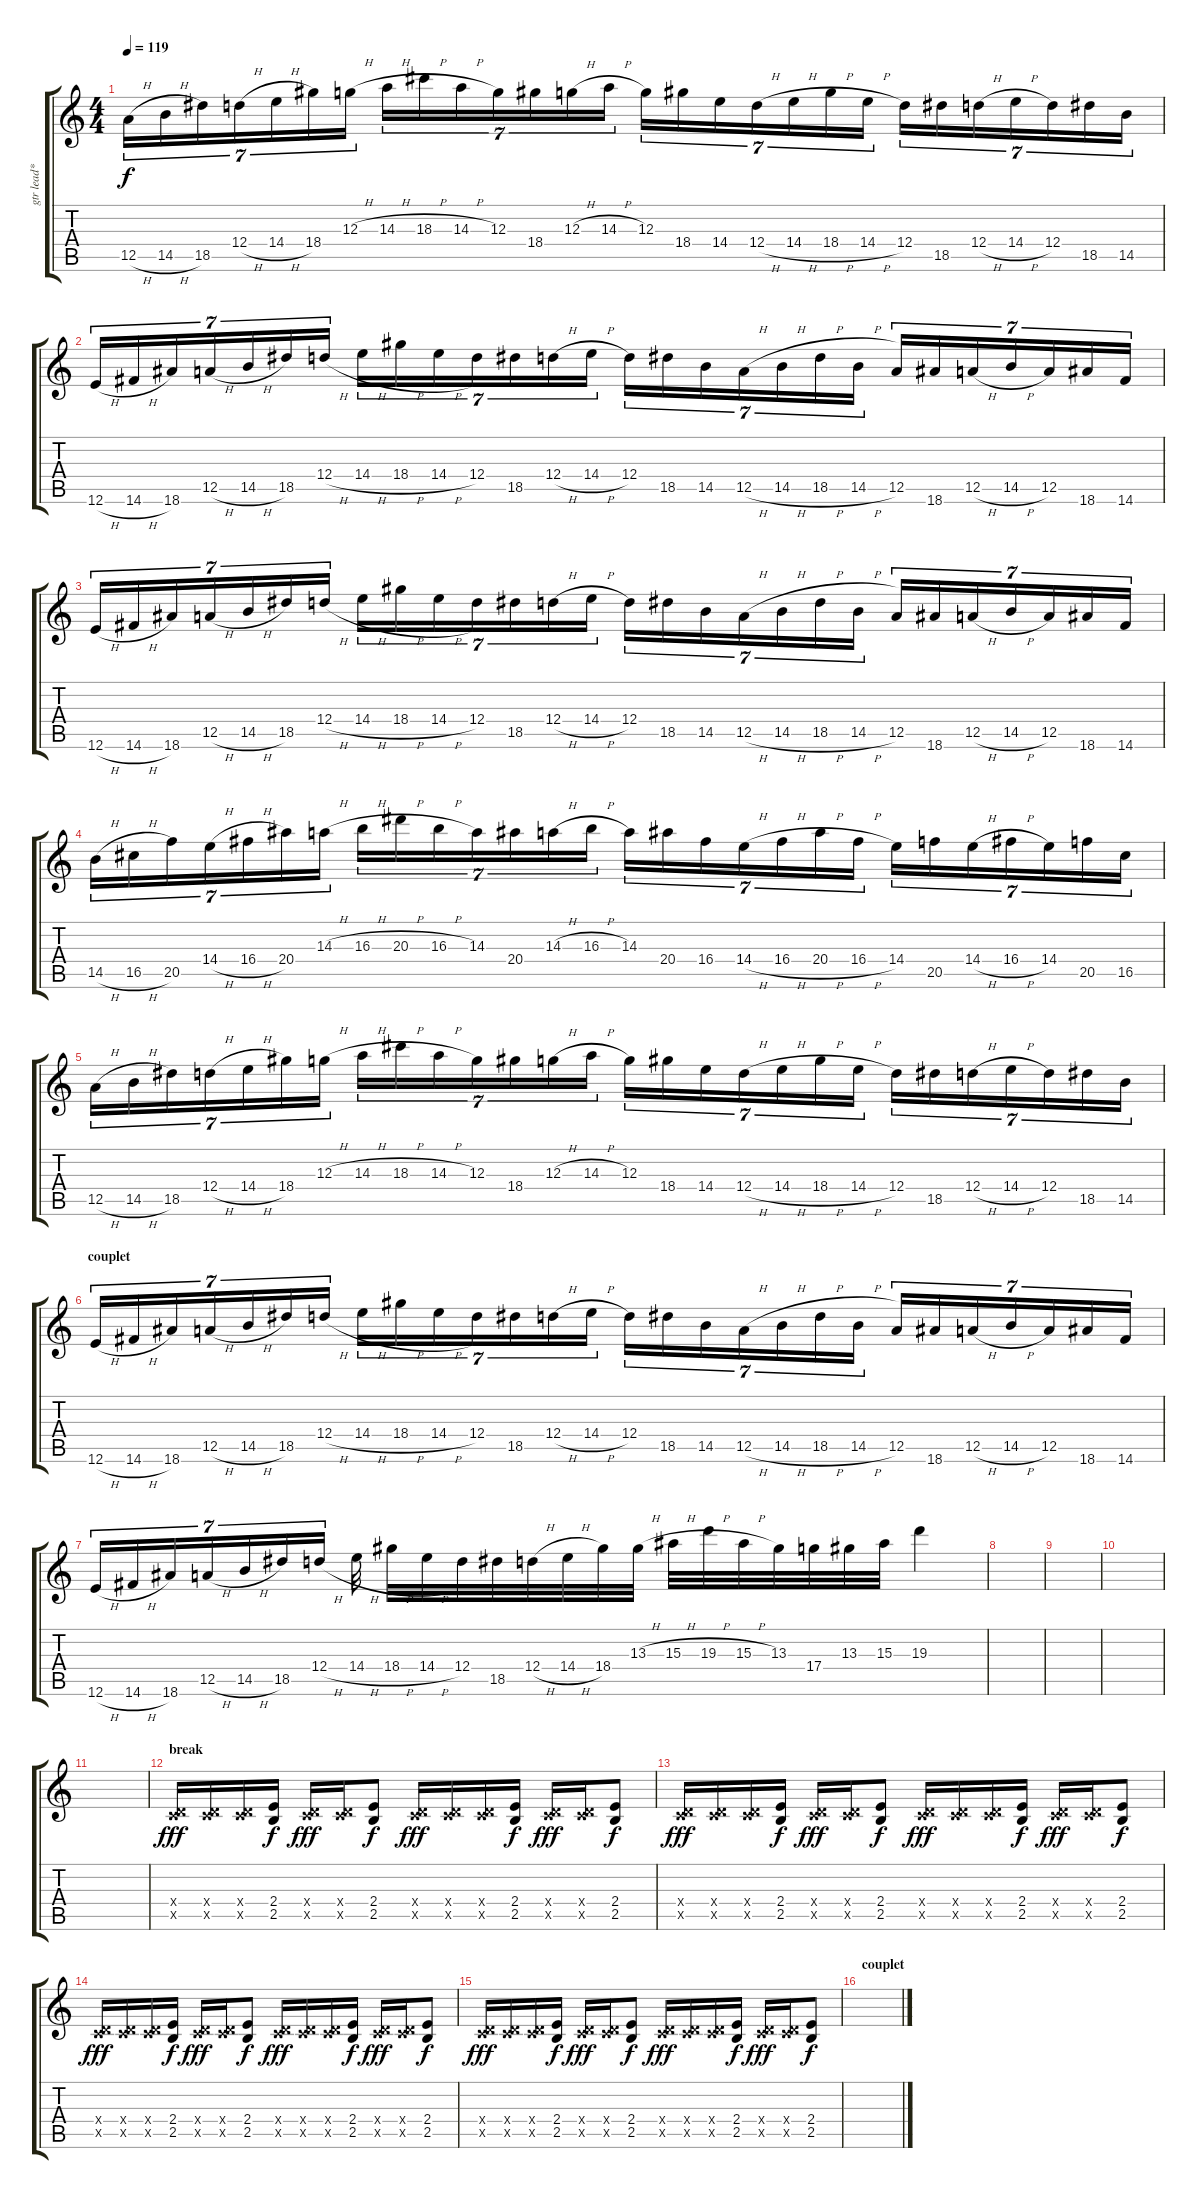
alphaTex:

\track ("gtr lead*" "gtr lead*") {instrument distortionguitar}
\staff {score tabs}
\tuning (E4 B3 G3 D3 A2 E2) {hide}
\ts (4 4)
\tempo 119
\clef g2
\ks c
12.5{h}.16{tu (7 4) dy f} 14.5{h}.16{tu (7 4)} 18.5.16{tu (7 4)} 12.4{h}.16{tu (7 4)} 14.4{h}.16{tu (7 4)} 18.4.16{tu (7 4)} 12.3{h}.16{tu (7 4)} 14.3{h}.16{tu (7 4)} 18.3{h}.16{tu (7 4)} 14.3{h}.16{tu (7 4)} 12.3.16{tu (7 4)} 18.4.16{tu (7 4)} 12.3{h}.16{tu (7 4)} 14.3{h}.16{tu (7 4)} 12.3.16{tu (7 4)} 18.4.16{tu (7 4)} 14.4.16{tu (7 4)} 12.4{h}.16{tu (7 4)} 14.4{h}.16{tu (7 4)} 18.4{h}.16{tu (7 4)} 14.4{h}.16{tu (7 4)} 12.4.16{tu (7 4)} 18.5.16{tu (7 4)} 12.4{h}.16{tu (7 4)} 14.4{h}.16{tu (7 4)} 12.4.16{tu (7 4)} 18.5.16{tu (7 4)} 14.5.16{tu (7 4)} |
12.6{h}.16{tu (7 4)} 14.6{h}.16{tu (7 4)} 18.6.16{tu (7 4)} 12.5{h}.16{tu (7 4)} 14.5{h}.16{tu (7 4)} 18.5.16{tu (7 4)} 12.4{h}.16{tu (7 4)} 14.4{h}.16{tu (7 4)} 18.4{h}.16{tu (7 4)} 14.4{h}.16{tu (7 4)} 12.4.16{tu (7 4)} 18.5.16{tu (7 4)} 12.4{h}.16{tu (7 4)} 14.4{h}.16{tu (7 4)} 12.4.16{tu (7 4)} 18.5.16{tu (7 4)} 14.5.16{tu (7 4)} 12.5{h}.16{tu (7 4)} 14.5{h}.16{tu (7 4)} 18.5{h}.16{tu (7 4)} 14.5{h}.16{tu (7 4)} 12.5.16{tu (7 4)} 18.6.16{tu (7 4)} 12.5{h}.16{tu (7 4)} 14.5{h}.16{tu (7 4)} 12.5.16{tu (7 4)} 18.6.16{tu (7 4)} 14.6.16{tu (7 4)} |
12.6{h}.16{tu (7 4)} 14.6{h}.16{tu (7 4)} 18.6.16{tu (7 4)} 12.5{h}.16{tu (7 4)} 14.5{h}.16{tu (7 4)} 18.5.16{tu (7 4)} 12.4{h}.16{tu (7 4)} 14.4{h}.16{tu (7 4)} 18.4{h}.16{tu (7 4)} 14.4{h}.16{tu (7 4)} 12.4.16{tu (7 4)} 18.5.16{tu (7 4)} 12.4{h}.16{tu (7 4)} 14.4{h}.16{tu (7 4)} 12.4.16{tu (7 4)} 18.5.16{tu (7 4)} 14.5.16{tu (7 4)} 12.5{h}.16{tu (7 4)} 14.5{h}.16{tu (7 4)} 18.5{h}.16{tu (7 4)} 14.5{h}.16{tu (7 4)} 12.5.16{tu (7 4)} 18.6.16{tu (7 4)} 12.5{h}.16{tu (7 4)} 14.5{h}.16{tu (7 4)} 12.5.16{tu (7 4)} 18.6.16{tu (7 4)} 14.6.16{tu (7 4)} |
14.5{h}.16{tu (7 4)} 16.5{h}.16{tu (7 4)} 20.5.16{tu (7 4)} 14.4{h}.16{tu (7 4)} 16.4{h}.16{tu (7 4)} 20.4.16{tu (7 4)} 14.3{h}.16{tu (7 4)} 16.3{h}.16{tu (7 4)} 20.3{h}.16{tu (7 4)} 16.3{h}.16{tu (7 4)} 14.3.16{tu (7 4)} 20.4.16{tu (7 4)} 14.3{h}.16{tu (7 4)} 16.3{h}.16{tu (7 4)} 14.3.16{tu (7 4)} 20.4.16{tu (7 4)} 16.4.16{tu (7 4)} 14.4{h}.16{tu (7 4)} 16.4{h}.16{tu (7 4)} 20.4{h}.16{tu (7 4)} 16.4{h}.16{tu (7 4)} 14.4.16{tu (7 4)} 20.5.16{tu (7 4)} 14.4{h}.16{tu (7 4)} 16.4{h}.16{tu (7 4)} 14.4.16{tu (7 4)} 20.5.16{tu (7 4)} 16.5.16{tu (7 4)} |
12.5{h}.16{tu (7 4)} 14.5{h}.16{tu (7 4)} 18.5.16{tu (7 4)} 12.4{h}.16{tu (7 4)} 14.4{h}.16{tu (7 4)} 18.4.16{tu (7 4)} 12.3{h}.16{tu (7 4)} 14.3{h}.16{tu (7 4)} 18.3{h}.16{tu (7 4)} 14.3{h}.16{tu (7 4)} 12.3.16{tu (7 4)} 18.4.16{tu (7 4)} 12.3{h}.16{tu (7 4)} 14.3{h}.16{tu (7 4)} 12.3.16{tu (7 4)} 18.4.16{tu (7 4)} 14.4.16{tu (7 4)} 12.4{h}.16{tu (7 4)} 14.4{h}.16{tu (7 4)} 18.4{h}.16{tu (7 4)} 14.4{h}.16{tu (7 4)} 12.4.16{tu (7 4)} 18.5.16{tu (7 4)} 12.4{h}.16{tu (7 4)} 14.4{h}.16{tu (7 4)} 12.4.16{tu (7 4)} 18.5.16{tu (7 4)} 14.5.16{tu (7 4)} |
\section ("" "couplet")
12.6{h}.16{tu (7 4)} 14.6{h}.16{tu (7 4)} 18.6.16{tu (7 4)} 12.5{h}.16{tu (7 4)} 14.5{h}.16{tu (7 4)} 18.5.16{tu (7 4)} 12.4{h}.16{tu (7 4)} 14.4{h}.16{tu (7 4)} 18.4{h}.16{tu (7 4)} 14.4{h}.16{tu (7 4)} 12.4.16{tu (7 4)} 18.5.16{tu (7 4)} 12.4{h}.16{tu (7 4)} 14.4{h}.16{tu (7 4)} 12.4.16{tu (7 4)} 18.5.16{tu (7 4)} 14.5.16{tu (7 4)} 12.5{h}.16{tu (7 4)} 14.5{h}.16{tu (7 4)} 18.5{h}.16{tu (7 4)} 14.5{h}.16{tu (7 4)} 12.5.16{tu (7 4)} 18.6.16{tu (7 4)} 12.5{h}.16{tu (7 4)} 14.5{h}.16{tu (7 4)} 12.5.16{tu (7 4)} 18.6.16{tu (7 4)} 14.6.16{tu (7 4)} |
12.6{h}.16{tu (7 4)} 14.6{h}.16{tu (7 4)} 18.6.16{tu (7 4)} 12.5{h}.16{tu (7 4)} 14.5{h}.16{tu (7 4)} 18.5.16{tu (7 4)} 12.4{h}.16{tu (7 4)} 14.4{h}.32 18.4{h}.32 14.4{h}.32 12.4.32 18.5.32 12.4{h}.32 14.4{h}.32 18.4.32 13.3{h}.32 15.3{h}.32 19.3{h}.32 15.3{h}.32 13.3.32 17.4.32 13.3.32 15.3.32 19.3.4 |
|
|
|
|
\section ("" "break")
(0.4{x} 3.5{x}).16{dy fff} (0.4{x} 3.5{x}).16 (0.4{x} 3.5{x}).16 (2.4 2.5).16{dy f} (0.4{x} 3.5{x}).16{dy fff} (0.4{x} 3.5{x}).16 (2.4 2.5).8{dy f} (0.4{x} 3.5{x}).16{dy fff} (0.4{x} 3.5{x}).16 (0.4{x} 3.5{x}).16 (2.4 2.5).16{dy f} (0.4{x} 3.5{x}).16{dy fff} (0.4{x} 3.5{x}).16 (2.4 2.5).8{dy f} |
(0.4{x} 3.5{x}).16{dy fff} (0.4{x} 3.5{x}).16 (0.4{x} 3.5{x}).16 (2.4 2.5).16{dy f} (0.4{x} 3.5{x}).16{dy fff} (0.4{x} 3.5{x}).16 (2.4 2.5).8{dy f} (0.4{x} 3.5{x}).16{dy fff} (0.4{x} 3.5{x}).16 (0.4{x} 3.5{x}).16 (2.4 2.5).16{dy f} (0.4{x} 3.5{x}).16{dy fff} (0.4{x} 3.5{x}).16 (2.4 2.5).8{dy f} |
(0.4{x} 3.5{x}).16{dy fff} (0.4{x} 3.5{x}).16 (0.4{x} 3.5{x}).16 (2.4 2.5).16{dy f} (0.4{x} 3.5{x}).16{dy fff} (0.4{x} 3.5{x}).16 (2.4 2.5).8{dy f} (0.4{x} 3.5{x}).16{dy fff} (0.4{x} 3.5{x}).16 (0.4{x} 3.5{x}).16 (2.4 2.5).16{dy f} (0.4{x} 3.5{x}).16{dy fff} (0.4{x} 3.5{x}).16 (2.4 2.5).8{dy f} |
(0.4{x} 3.5{x}).16{dy fff} (0.4{x} 3.5{x}).16 (0.4{x} 3.5{x}).16 (2.4 2.5).16{dy f} (0.4{x} 3.5{x}).16{dy fff} (0.4{x} 3.5{x}).16 (2.4 2.5).8{dy f} (0.4{x} 3.5{x}).16{dy fff} (0.4{x} 3.5{x}).16 (0.4{x} 3.5{x}).16 (2.4 2.5).16{dy f} (0.4{x} 3.5{x}).16{dy fff} (0.4{x} 3.5{x}).16 (2.4 2.5).8{dy f} |
\section ("" "couplet")
